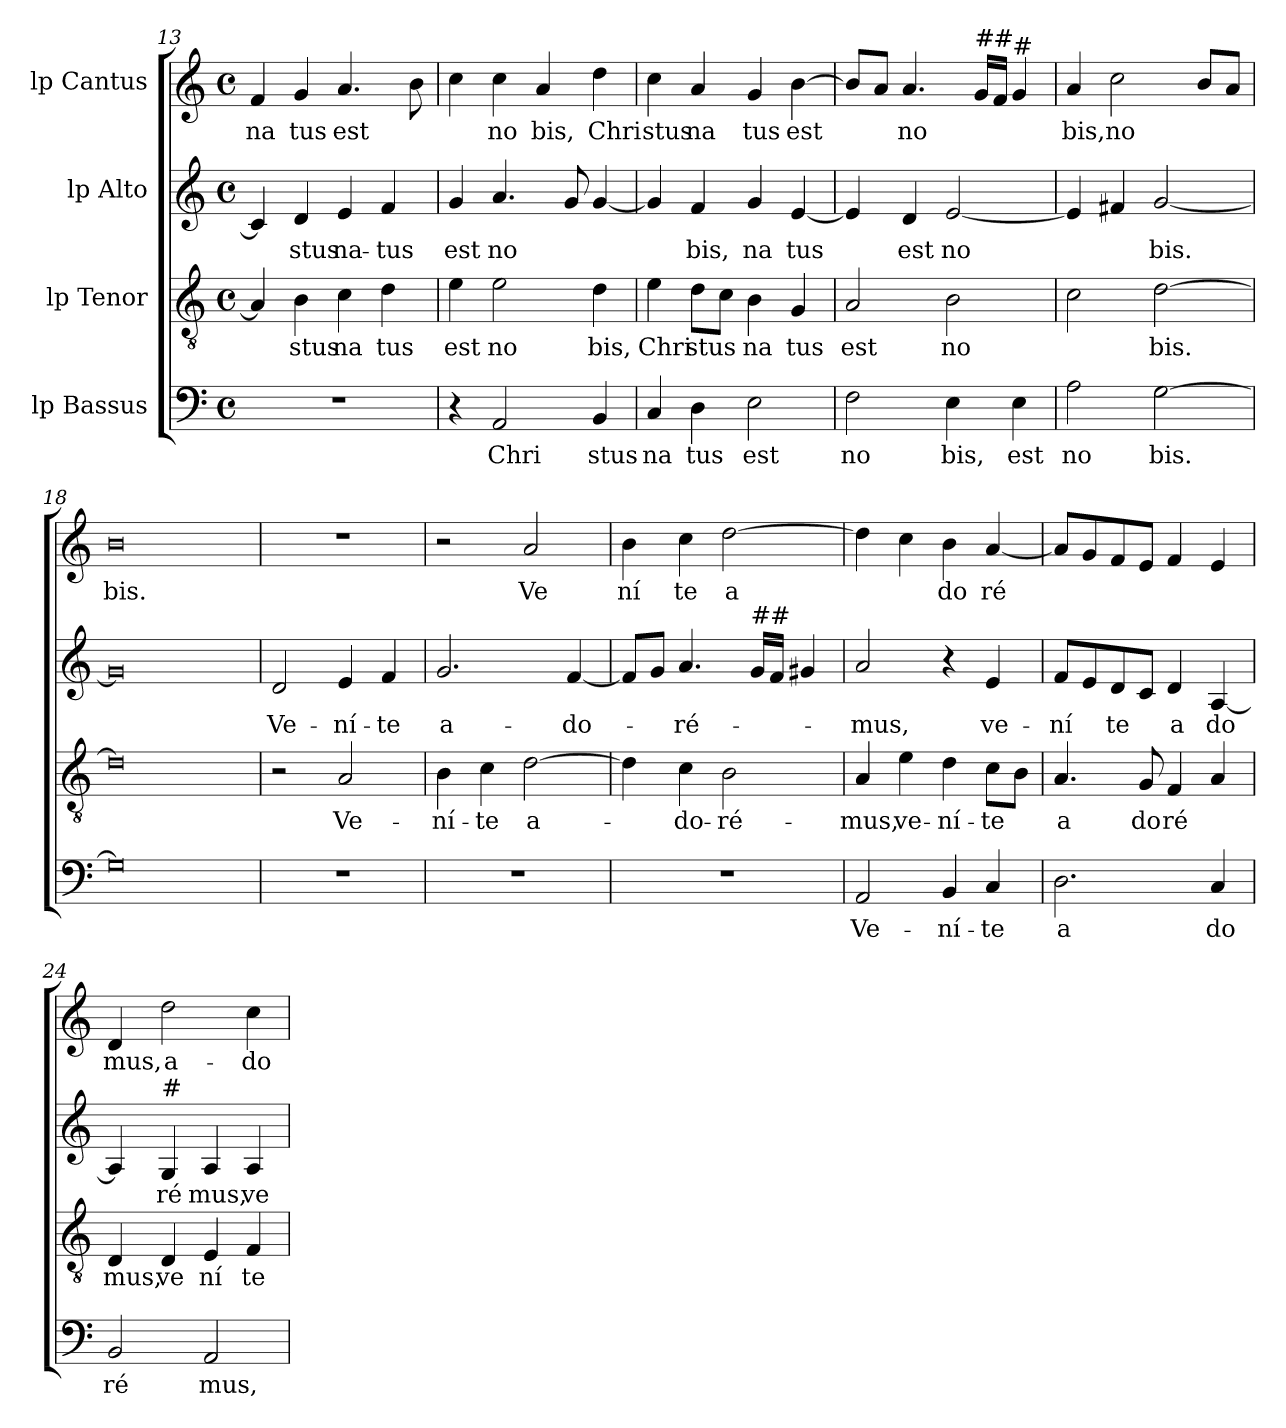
**kern	**text	**kern	**text	**kern	**text	**kern	**text
*part4	*part4	*part3	*part3	*part2	*part2	*part1	*part1
*staff4	*staff4	*staff3	*staff3	*staff2	*staff2	*staff1	*staff1
*I"lp Bassus	*	*I"lp Tenor	*	*I"lp Alto	*	*I"lp Cantus	*
*clefF4	*	*clefGv2	*	*clefG2	*	*clefG2	*
*M4/4	*	*M4/4	*	*M4/4	*	*M4/4	*
*met(c)	*	*met(c)	*	*met(c)	*	*met(c)	*
=13	=13	=13	=13	=13	=13	=13	=13
!	!	!	!	!	!	!	!LO:LY:b:cj
1r	.	4A/]	.	4c/]	.	4f/	na
!	!	!	!LO:LY:b:cj	!	!LO:LY:b:cj	!	!LO:LY:b:cj
.	.	4B\	stus	4d/	-stus	4g/	tus
!	!	!	!LO:LY:b:cj	!	!LO:LY:b:cj	!	!LO:LY:b
.	.	4c\	na	4e/	na-	4.a/	est
!	!	!	!LO:LY:b:cj	!	!LO:LY:b:cj	!	!
.	.	4d\	tus	4f/	-tus	.	.
.	.	.	.	.	.	8b\	.
!!LO:LB:g=z
=14	=14	=14	=14	=14	=14	=14	=14
!	!	!	!LO:LY:b:cj	!	!LO:LY:b:cj	!	!
4r	.	4e\	est	4g/	est	4cc\	.
!	!LO:LY:b:cj	!	!LO:LY:b:cj	!	!LO:LY:b:cj	!	!LO:LY:b:cj
2AA/	Chri	2e\	no	4.a/	no	4cc\	no
!	!	!	!	!	!	!	!LO:LY:b:cj
.	.	.	.	.	.	4a/	bis,
.	.	.	.	8g/	.	.	.
!	!LO:LY:b:cj	!	!LO:LY:b:cj	!	!	!	!LO:LY:b:cj
4BB/	stus	4d\	bis,	[<4g/	.	4dd\	Chri
=15	=15	=15	=15	=15	=15	=15	=15
!	!LO:LY:b:cj	!	!LO:LY:b:cj	!	!	!	!LO:LY:b:cj
4C/	na	4e\	Chri	4g/]	.	4cc\	stus
!	!LO:LY:b:cj	!	!LO:LY:b	!	!LO:LY:b:cj	!	!LO:LY:b:cj
4D\	tus	8d\L	stus	4f/	bis,	4a/	na
.	.	8c\J	.	.	.	.	.
!	!LO:LY:b:cj	!	!LO:LY:b:cj	!	!LO:LY:b:cj	!	!LO:LY:b:cj
2E\	est	4B\	na	4g/	na	4g/	tus
!	!	!	!LO:LY:b:cj	!	!LO:LY:b	!	!LO:LY:b
.	.	4G/	tus	[<4e/	tus	[>4b\	est
=16	=16	=16	=16	=16	=16	=16	=16
!	!LO:LY:b:cj	!	!LO:LY:b:cj	!	!	!	!
2F\	no	2A/	est	4e/]	.	8b/L]	.
.	.	.	.	.	.	8a/J	.
!	!	!	!	!	!LO:LY:b:cj	!	!LO:LY:b:cj
.	.	.	.	4d/	est	4.a/	no
!	!LO:LY:b:cj	!	!LO:LY:b:cj	!	!LO:LY:b:cj	!	!
4E\	bis,	2B\	no	[<2e/	no	.	.
!	!	!	!	!	!	!LO:TX:a:t=#	!
.	.	.	.	.	.	16g/L	.
!	!	!	!	!	!	!LO:TX:a:t=#	!
.	.	.	.	.	.	16f/J	.
!	!	!	!	!	!	!LO:TX:a:t=#	!
!	!LO:LY:b:cj	!	!	!	!	!	!
4E\	est	.	.	.	.	4g/	.
=17	=17	=17	=17	=17	=17	=17	=17
!	!LO:LY:b:cj	!	!	!	!	!	!LO:LY:b:cj
2A\	no	2c\	.	4e/]	.	4a/	bis,
!	!	!	!	!	!	!	!LO:LY:b:cj
.	.	.	.	4f#X/	.	2cc\	no
!	!LO:LY:b:cj	!	!LO:LY:b:cj	!	!LO:LY:b:cj	!	!
[>2G\	bis.	[>2d\	bis.	[<2g/	bis.	.	.
.	.	.	.	.	.	8b/L	.
.	.	.	.	.	.	8a/J	.
=18	=18	=18	=18	=18	=18	=18	=18
!	!	!	!	!	!	!	!LO:LY:b:cj
0G]	.	0d]	.	0g]	.	0b	bis.
!!LO:PB:g=z
=19	=19	=19	=19	=19	=19	=19	=19
!	!	!	!	!	!LO:LY:b:cj	!	!
1r	.	2r	.	2d/	Ve-	1r	.
!	!	!	!LO:LY:b:cj	!	!LO:LY:b:cj	!	!
.	.	2A/	Ve-	4e/	-ní-	.	.
!	!	!	!	!	!LO:LY:b:cj	!	!
.	.	.	.	4f/	-te	.	.
=20	=20	=20	=20	=20	=20	=20	=20
!	!	!	!LO:LY:b:cj	!	!LO:LY:b:cj	!	!
1r	.	4B\	-ní-	2.g/	a-	2r	.
!	!	!	!LO:LY:b:cj	!	!	!	!
.	.	4c\	-te	.	.	.	.
!	!	!	!LO:LY:b:cj	!	!	!	!LO:LY:b:cj
.	.	[>2d\	a-	.	.	2a/	Ve
!	!	!	!	!	!LO:LY:b:cj	!	!
.	.	.	.	[<4f/	-do-	.	.
=21	=21	=21	=21	=21	=21	=21	=21
!	!	!	!	!	!	!	!LO:LY:b:cj
1r	.	4d\]	.	8f/L]	.	4b\	ní
.	.	.	.	8g/J	.	.	.
!	!	!	!LO:LY:b:cj	!	!LO:LY:b:cj	!	!LO:LY:b:cj
.	.	4c\	-do-	4.a/	-ré-	4cc\	te
!	!	!	!LO:LY:b:cj	!	!	!	!LO:LY:b:cj
.	.	2B\	-ré-	.	.	[>2dd\	a
!	!	!	!	!LO:TX:a:t=#	!	!	!
.	.	.	.	16g/L	.	.	.
!	!	!	!	!LO:TX:a:t=#	!	!	!
.	.	.	.	16f/J	.	.	.
.	.	.	.	4g#X/	.	.	.
=22	=22	=22	=22	=22	=22	=22	=22
!	!LO:LY:b:cj	!	!LO:LY:b:cj	!	!LO:LY:b:cj	!	!
2AA/	Ve-	4A/	-mus,	2a/	-mus,	4dd\]	.
!	!	!	!LO:LY:b:cj	!	!	!	!
.	.	4e\	ve-	.	.	4cc\	.
!	!LO:LY:b:cj	!	!LO:LY:b:cj	!	!	!	!LO:LY:b:cj
4BB/	-ní-	4d\	-ní-	4r	.	4b\	do
!	!LO:LY:b:cj	!	!LO:LY:b:cj	!	!LO:LY:b:cj	!	!LO:LY:b:cj
4C/	-te	8c\L	-te	4e/	ve-	[>4a/	ré
.	.	8B\J	.	.	.	.	.
!!LO:LB:g=z
=23	=23	=23	=23	=23	=23	=23	=23
!	!LO:LY:b:cj	!	!LO:LY:b:cj	!	!LO:LY:b:cj	!	!
2.D\	a	4.A/	a	8f/L	-ní	8a/L]	.
.	.	.	.	8e/	.	8g/	.
!	!	!	!	!	!LO:LY:b:cj	!	!
.	.	.	.	8d/	te	8f/	.
!	!	!	!LO:LY:b:cj	!	!	!	!
.	.	8G/	do	8c/J	.	8e/J	.
!	!	!	!LO:LY:b:cj	!	!LO:LY:b:cj	!	!
.	.	4F/	ré	4d/	a	4f/	.
!	!LO:LY:b:cj	!	!	!	!LO:LY:b:cj	!	!
4C/	do	4A/	.	[<4A/	do	4e/	.
=24	=24	=24	=24	=24	=24	=24	=24
!	!LO:LY:b:cj	!	!LO:LY:b:cj	!	!	!	!LO:LY:b:cj
2BB/	ré	4D/	mus,	4A/]	.	4d/	mus,
!	!	!	!	!LO:TX:a:t=#	!	!	!
!	!	!	!LO:LY:b:cj	!	!LO:LY:b:cj	!	!LO:LY:b:cj
.	.	4D/	ve	4G/	ré	2dd\	a-
!	!LO:LY:b:cj	!	!LO:LY:b:cj	!	!LO:LY:b:cj	!	!
2AA/	mus,	4E/	ní	4A/	mus,	.	.
!	!	!	!LO:LY:b:cj	!	!LO:LY:b:cj	!	!LO:LY:b:cj
.	.	4F/	te	4A/	ve	4cc\	-do-
=	=	=	=	=	=	=	=
*-	*-	*-	*-	*-	*-	*-	*-
